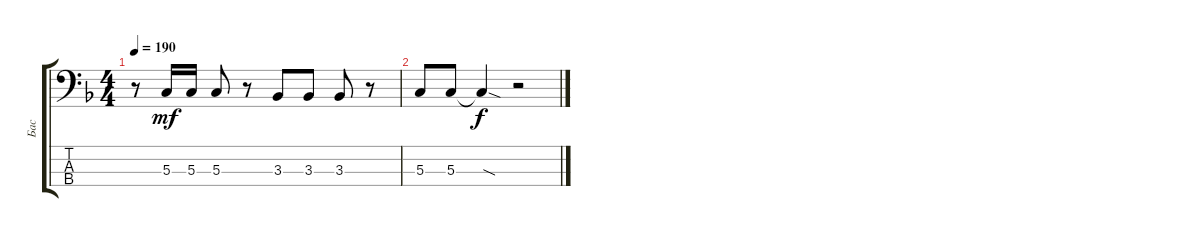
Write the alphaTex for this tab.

\track ("Бас" "Бас") {instrument electricbassfinger}
\staff {score tabs}
\tuning (F2 C2 G1 C1) {hide}
\ts (4 4)
\tempo 190
\clef f4
\ks dminor
r.8{dy mf} 5.3.16 5.3.16 5.3.8 r.8 3.3.8 3.3.8 3.3.8 r.8 |
5.3.8 5.3.8 5.3{sod t}.4{dy f} r.2
